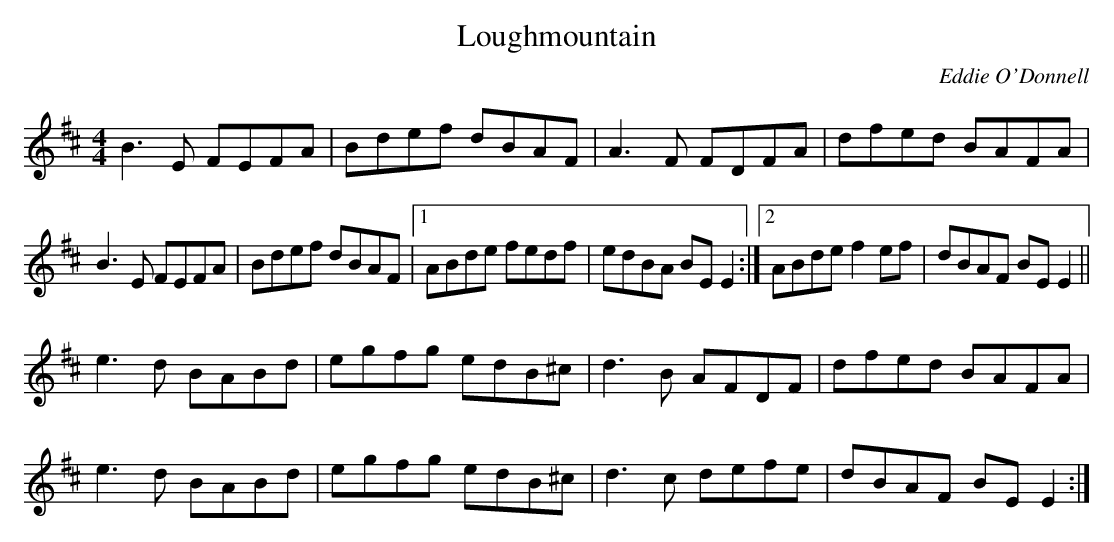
X:1
T: Loughmountain
C: Eddie O'Donnell
M: 4/4
L: 1/8
K: Edor
B3 E FEFA|Bdef dBAF|A3 F FDFA|dfed BAFA |
B3 E FEFA|Bdef dBAF|1 ABde fedf|edBA BE E2 :|2\
ABde f2 ef|dBAF BE E2 ||
e3 d BABd|egfg edB^c|d3 B AFDF|dfed BAFA|
e3 d BABd|egfg edB^c|d3 c defe|dBAF BE E2 :|
